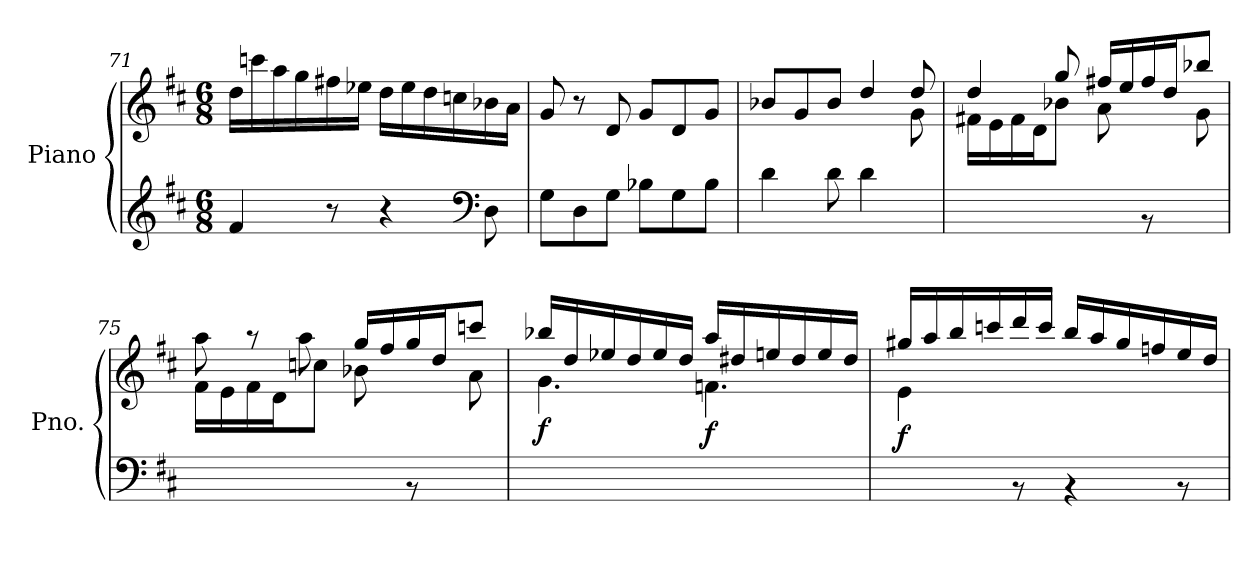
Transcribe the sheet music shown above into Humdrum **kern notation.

**kern	**kern	**dynam
*part1	*part1	*part1
*staff2	*staff1	*staff1/2
*I"Piano	*	*
*I'Pno.	*	*
*clefG2	*clefG2	*
*k[f#c#]	*k[f#c#]	*
*M6/8	*M6/8	*
=71	=71	=71
4f#/	16dd\LL	.
.	16cccn\	.
.	16aa\	.
.	16gg\	.
8r	16ff#X\	.
.	16ee-X\JJ	.
4r	16dd\LL	.
.	16ee-\	.
.	16dd\	.
.	16ccn\	.
*clefF4	*	*
8D\	16b-X\	.
.	16a\JJ	.
=72	=72	=72
8G\L	8g/	.
8D\	8r	.
8G\J	8d/	.
8B-X\L	8g/L	.
8G\	8d/	.
8B-\J	8g/J	.
=73	=73	=73
*	*^	*
4d\	8b-X/L	8ryy	.
*	*v	*v	*
.	8g/	.
8d\	8b-/J	.
4d\	4dd/	.
*	*^	*
8ryy	8dd/	8g\	.
!!LO:LB:g=z	!!
=74	=74	=74	=74
2ryy	4dd/	16f#X\LL	.
.	.	16e\	.
.	.	16f#\	.
.	.	16d\J	.
.	8gg/	8b-X\J	.
.	16ff#X/LL	8a\	.
.	16ee/	.	.
8rBB	16ff#/	8ryy	.
.	16dd/J	.	.
8ryy	8bb-X/J	8g\	.
=75	=75	=75	=75
2ryy	8aa\	16f#\LL	.
.	.	16e\	.
.	8raa	16f#\	.
.	.	16d\J	.
.	8aa\	8ccn\J	.
.	16gg/LL	8b-X\	.
.	16ff#/	.	.
8rBB	16gg/	8ryy	.
.	16dd/J	.	.
8ryy	8cccn/J	8a\	.
=76	=76	=76	=76
!	!	!	!LO:DY:b
2.ryy	16bb-X/LL	4.g\	f
.	16dd/	.	.
.	16ee-X/	.	.
.	16dd/	.	.
.	16ee-/	.	.
.	16dd/JJ	.	.
!	!	!	!LO:DY:b
.	16aa/LL	4.fn\	f
.	16dd#X/	.	.
.	16een/	.	.
.	16dd#/	.	.
.	16ee/	.	.
.	16dd#/JJ	.	.
=77	=77	=77	=77
!	!	!	!LO:DY:b
4ryy	16gg#X/LL	4e\	f
.	16aa/	.	.
.	16bb/	.	.
.	16cccn/	.	.
8rBB	16ddd/	2ryy	.
.	16ccc/JJ	.	.
4rBB	16bb/LL	.	.
.	16aa/	.	.
.	16gg#/	.	.
.	16ffn/	.	.
8rBB	16ee/	.	.
.	16dd/JJ	.	.
*	*v	*v	*
=	=	=
*-	*-	*-
